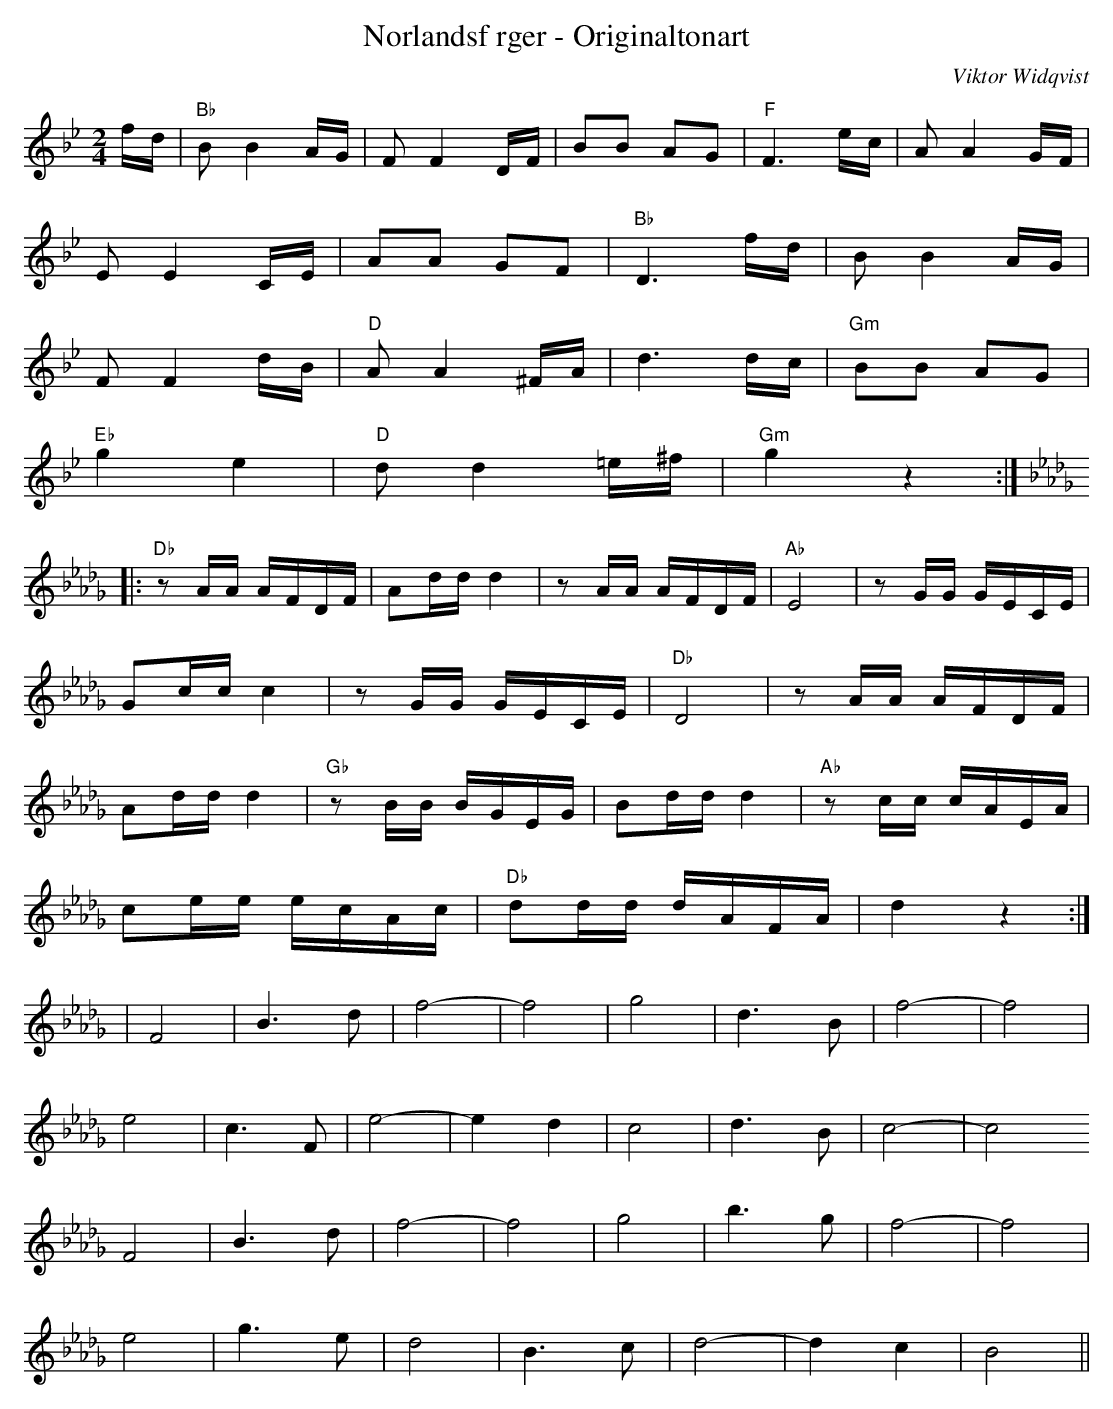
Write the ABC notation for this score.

X:1
T:Norlandsf rger - Originaltonart
M:2/4
C:Viktor Widqvist
L:1/8
K:Bb
f/d/ |"Bb" BB2A/G/ | FF2D/F/ | BB AG | "F"F3e/c/ | AA2G/F/ |
EE2C/E/ | AA GF |"Bb" D3f/d/ | BB2 A/G/ |
FF2d/B/ | "D"AA2^F/A/ | d3d/c/ | "Gm"BB AG |
"Eb"g2 e2 | "D"dd2=e/^f/ | "Gm"g2z2 :|
K:Db
|:"Db"zA/A/ A/F/D/F/ | Ad/d/ d2 |zA/A/ A/F/D/F/ | "Ab"E4 |zG/G/ G/E/C/E/ |
Gc/c/ c2 |zG/G/ G/E/C/E/ | "Db"D4 |zA/A/ A/F/D/F/ |
Ad/d/ d2 |"Gb"zB/B/ B/G/E/G/ | Bd/d/ d2 |"Ab"zc/c/ c/A/E/A/ |
ce/e/ e/c/A/c/ | "Db"dd/d/ d/A/F/A/ | d2z2 :|
K:Bbm
|F4 | B2>d2 | f4- |f4| g4 | d2>B2 | f4- |f4|
e4 | c2>F2 | e4- | e2 d2 | c4 | d2>B2 | c4- | c4
F4 | B2>d2 | f4- |f4| g4 | b2>g2 | f4- |f4|
e4 | g2>e2 | d4 | B2>c2 | d4- | d2 c2 | B4 ||
